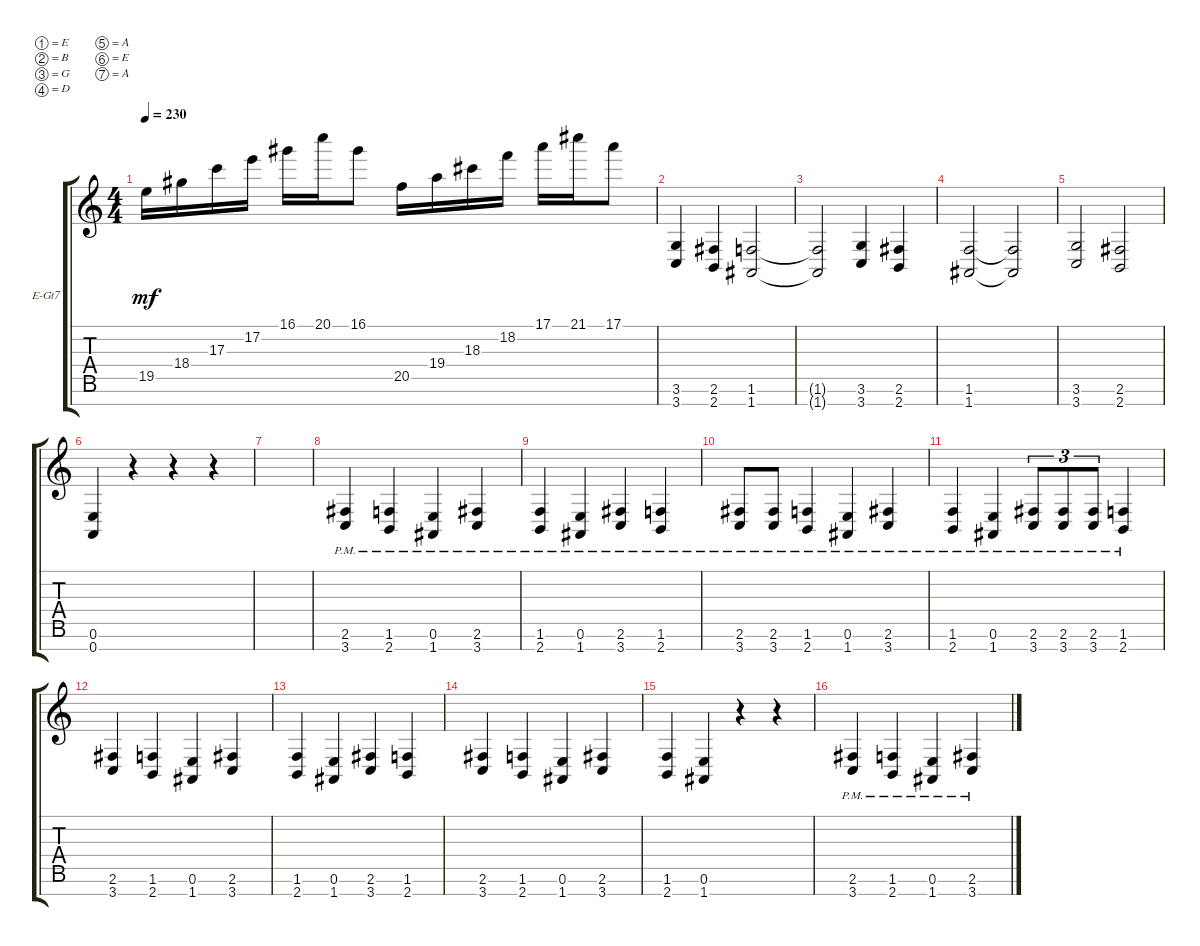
\defaultSystemsLayout 4
\bracketExtendMode groupsimilarinstruments
\firstSystemTrackNameOrientation horizontal
\otherSystemsTrackNameOrientation horizontal
\track ("Electric Guitar" "E-Gt7") {instrument distortionguitar}
\staff {score tabs}
\tuning (E4 B3 G3 D3 A2 E2 A1)
\ts (4 4)
\tempo 230
\clef g2
\ks c
19.5.16{dy mf} 18.4.16 17.3.16 17.2.16 16.1.16 20.1.16 16.1.8 20.5.16 19.4.16 18.3.16 18.2.16 17.1.16 21.1.16 17.1.8 |
(3.7 3.6).4 (2.7 2.6).4 (1.7 1.6).2 |
(1.7{t} 1.6{t}).2 (3.7 3.6).4 (2.7 2.6).4 |
(1.7 1.6).2 (1.7{t} 1.6{t}).2 |
(3.7 3.6).2 (2.7 2.6).2 |
(0.7 0.6).4 r.4 r.4 r.4 |
|
(3.7{pm} 2.6{pm}).4 (2.7{pm} 1.6{pm}).4 (1.7{pm} 0.6{pm}).4 (3.7{pm} 2.6{pm}).4 |
(2.7{pm} 1.6{pm}).4 (1.7{pm} 0.6{pm}).4 (3.7{pm} 2.6{pm}).4 (2.7{pm} 1.6{pm}).4 |
(3.7{pm} 2.6{pm}).8 (3.7{pm} 2.6{pm}).8 (2.7{pm} 1.6{pm}).4 (1.7{pm} 0.6{pm}).4 (3.7{pm} 2.6{pm}).4 |
(2.7{pm} 1.6{pm}).4 (1.7{pm} 0.6{pm}).4 (3.7{pm} 2.6{pm}).8{tu (3 2)} (3.7{pm} 2.6{pm}).8{tu (3 2)} (3.7{pm} 2.6{pm}).8{tu (3 2)} (2.7{pm} 1.6{pm}).4 |
(3.7 2.6).4 (2.7 1.6).4 (1.7 0.6).4 (3.7 2.6).4 |
(2.7 1.6).4 (1.7 0.6).4 (3.7 2.6).4 (2.7 1.6).4 |
(3.7 2.6).4 (2.7 1.6).4 (1.7 0.6).4 (3.7 2.6).4 |
(2.7 1.6).4 (1.7 0.6).4 r.4 r.4 |
(3.7{pm} 2.6{pm}).4 (2.7{pm} 1.6{pm}).4 (1.7{pm} 0.6{pm}).4 (3.7{pm} 2.6{pm}).4
